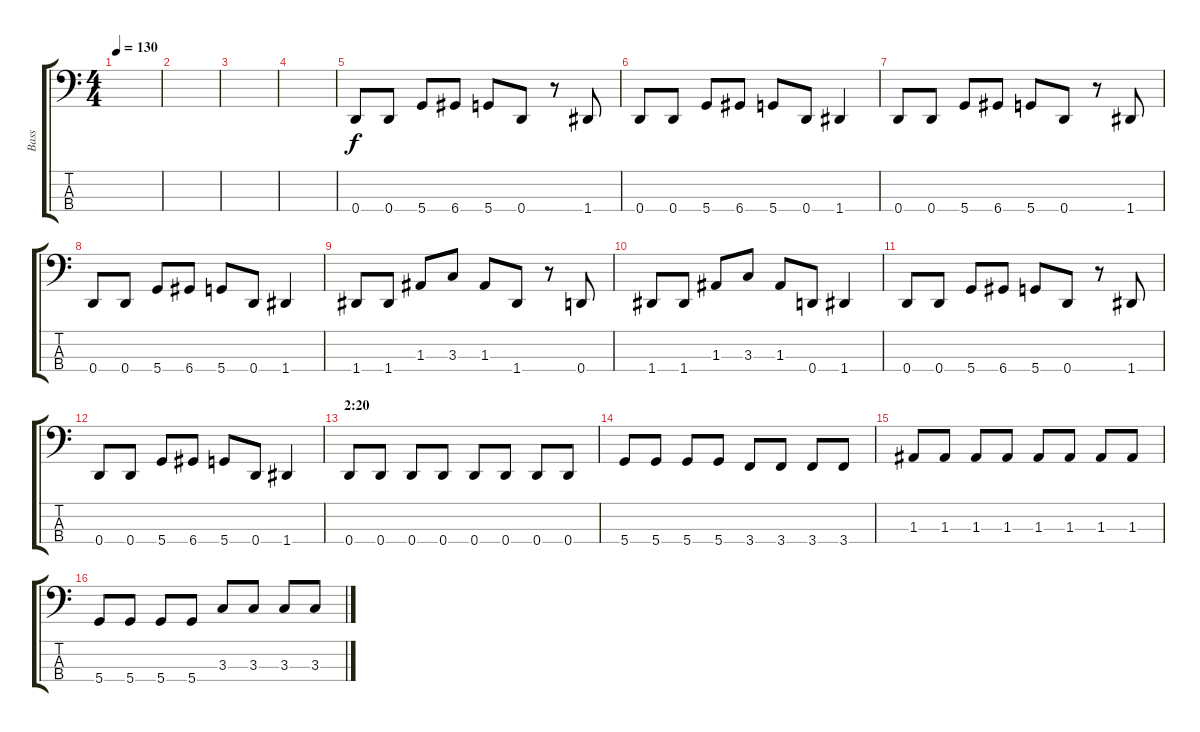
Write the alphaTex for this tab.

\track ("Bass" "Bass") {instrument electricbasspick}
\staff {score tabs}
\tuning (G2 D2 A1 D1) {hide}
\ts (4 4)
\tempo 130
\clef f4
\ks c
|
|
|
|
0.4.8 0.4.8 5.4.8 6.4.8 5.4.8 0.4.8 r.8 1.4.8 |
0.4.8 0.4.8 5.4.8 6.4.8 5.4.8 0.4.8 1.4.4 |
0.4.8 0.4.8 5.4.8 6.4.8 5.4.8 0.4.8 r.8 1.4.8 |
0.4.8 0.4.8 5.4.8 6.4.8 5.4.8 0.4.8 1.4.4 |
1.4.8 1.4.8 1.3.8 3.3.8 1.3.8 1.4.8 r.8 0.4.8 |
1.4.8 1.4.8 1.3.8 3.3.8 1.3.8 0.4.8 1.4.4 |
0.4.8 0.4.8 5.4.8 6.4.8 5.4.8 0.4.8 r.8 1.4.8 |
0.4.8 0.4.8 5.4.8 6.4.8 5.4.8 0.4.8 1.4.4 |
\section ("" "2:20")
0.4.8 0.4.8 0.4.8 0.4.8 0.4.8 0.4.8 0.4.8 0.4.8 |
5.4.8 5.4.8 5.4.8 5.4.8 3.4.8 3.4.8 3.4.8 3.4.8 |
1.3.8 1.3.8 1.3.8 1.3.8 1.3.8 1.3.8 1.3.8 1.3.8 |
5.4.8 5.4.8 5.4.8 5.4.8 3.3.8 3.3.8 3.3.8 3.3.8
